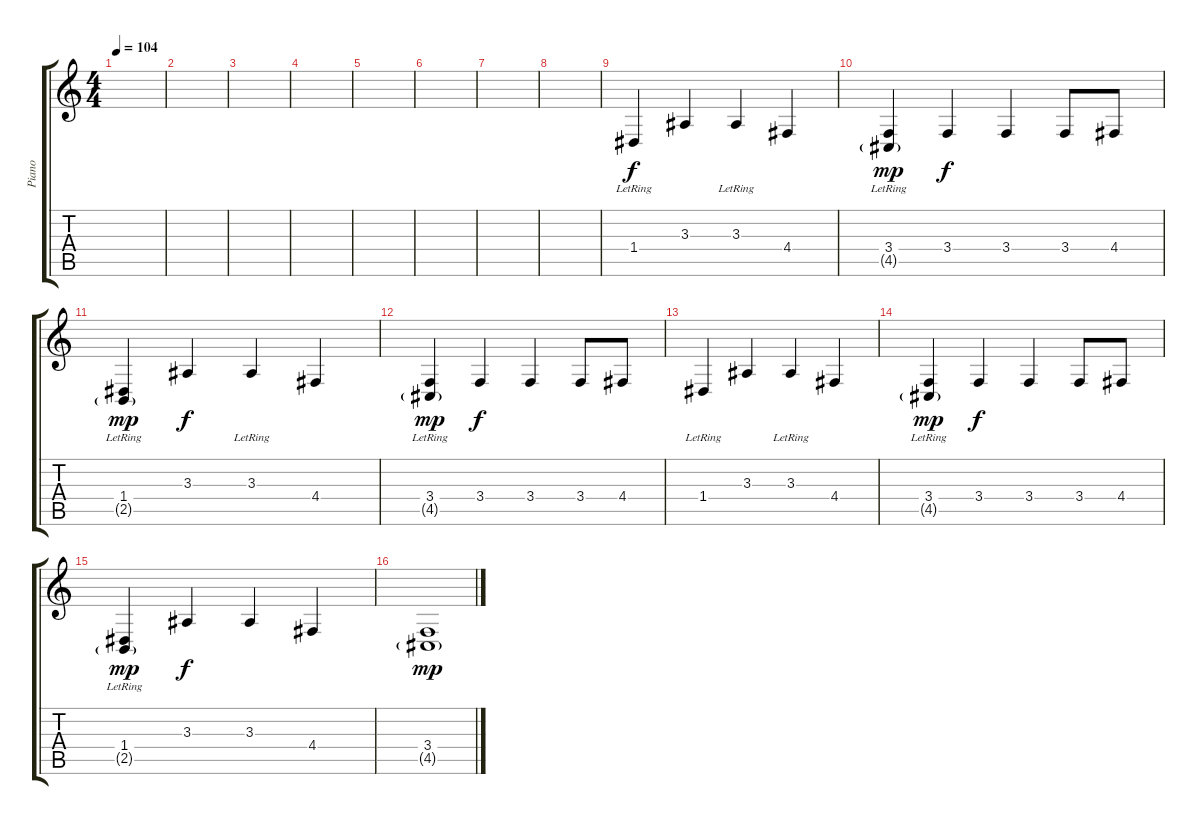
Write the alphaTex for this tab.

\track ("Piano" "Piano") {instrument acousticgrandpiano}
\staff {score tabs}
\tuning (E4 B3 G3 D3 A2 E2) {hide}
\ts (4 4)
\tempo 104
\clef g2
\ks c
|
|
|
|
|
|
|
|
1.4{lr}.4{dy f} 3.3.4 3.3{lr}.4 4.4.4 |
(3.4 4.5{g lr}).4{dy mp} 3.4.4{dy f} 3.4.4 3.4.8 4.4.8 |
(1.4{lr} 2.5{g lr}).4{dy mp} 3.3.4{dy f} 3.3{lr}.4 4.4.4 |
(3.4 4.5{g lr}).4{dy mp} 3.4.4{dy f} 3.4.4 3.4.8 4.4.8 |
1.4{lr}.4 3.3.4 3.3{lr}.4 4.4.4 |
(3.4 4.5{g lr}).4{dy mp} 3.4.4{dy f} 3.4.4 3.4.8 4.4.8 |
(1.4{lr} 2.5{g lr}).4{dy mp} 3.3.4{dy f} 3.3.4 4.4.4 |
(3.4 4.5{g}).1{dy mp}
